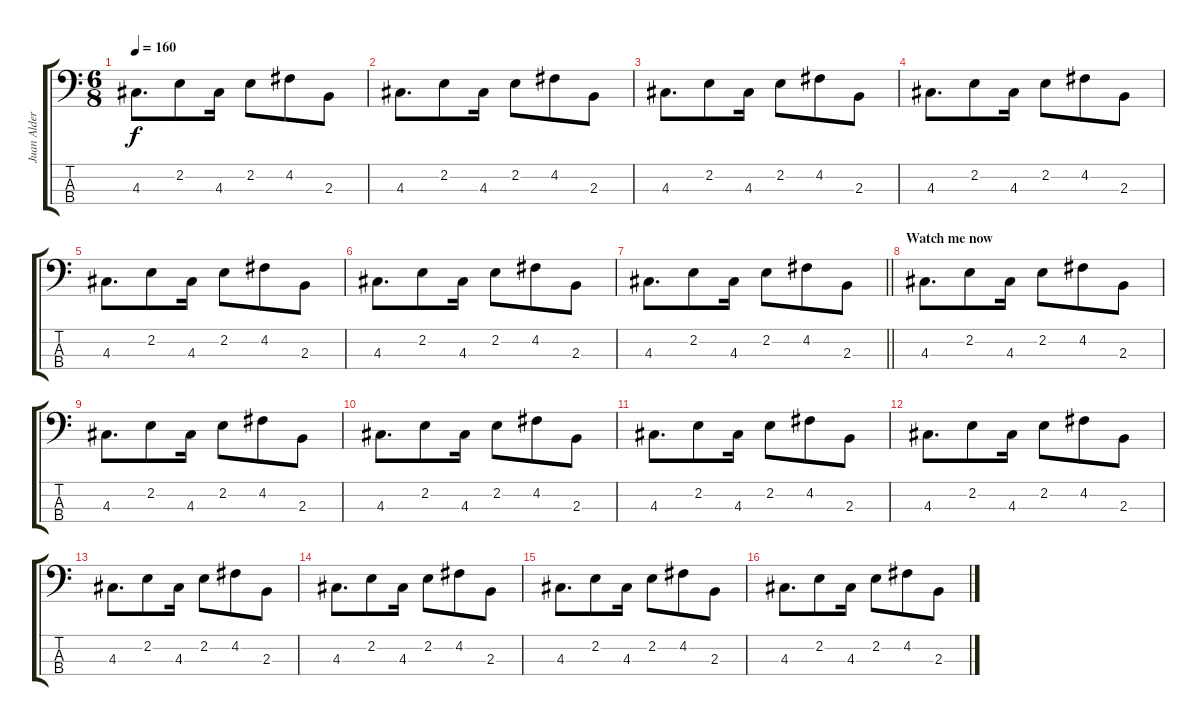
\track ("Juan Alderete" "Juan Alder") {instrument electricbassfinger}
\staff {score tabs}
\tuning (G2 D2 A1 E1) {hide}
\ts (6 8)
\tempo 160
\clef f4
\ks c
4.3.8{d dy f} 2.2.8 4.3.16 2.2.8 4.2.8 2.3.8 |
4.3.8{d} 2.2.8 4.3.16 2.2.8 4.2.8 2.3.8 |
4.3.8{d} 2.2.8 4.3.16 2.2.8 4.2.8 2.3.8 |
4.3.8{d} 2.2.8 4.3.16 2.2.8 4.2.8 2.3.8 |
4.3.8{d} 2.2.8 4.3.16 2.2.8 4.2.8 2.3.8 |
4.3.8{d} 2.2.8 4.3.16 2.2.8 4.2.8 2.3.8 |
\barLineRight lightlight
4.3.8{d} 2.2.8 4.3.16 2.2.8 4.2.8 2.3.8 |
\section ("" "Watch me now")
4.3.8{d} 2.2.8 4.3.16 2.2.8 4.2.8 2.3.8 |
4.3.8{d} 2.2.8 4.3.16 2.2.8 4.2.8 2.3.8 |
4.3.8{d} 2.2.8 4.3.16 2.2.8 4.2.8 2.3.8 |
4.3.8{d} 2.2.8 4.3.16 2.2.8 4.2.8 2.3.8 |
4.3.8{d} 2.2.8 4.3.16 2.2.8 4.2.8 2.3.8 |
4.3.8{d} 2.2.8 4.3.16 2.2.8 4.2.8 2.3.8 |
4.3.8{d} 2.2.8 4.3.16 2.2.8 4.2.8 2.3.8 |
4.3.8{d} 2.2.8 4.3.16 2.2.8 4.2.8 2.3.8 |
4.3.8{d} 2.2.8 4.3.16 2.2.8 4.2.8 2.3.8
